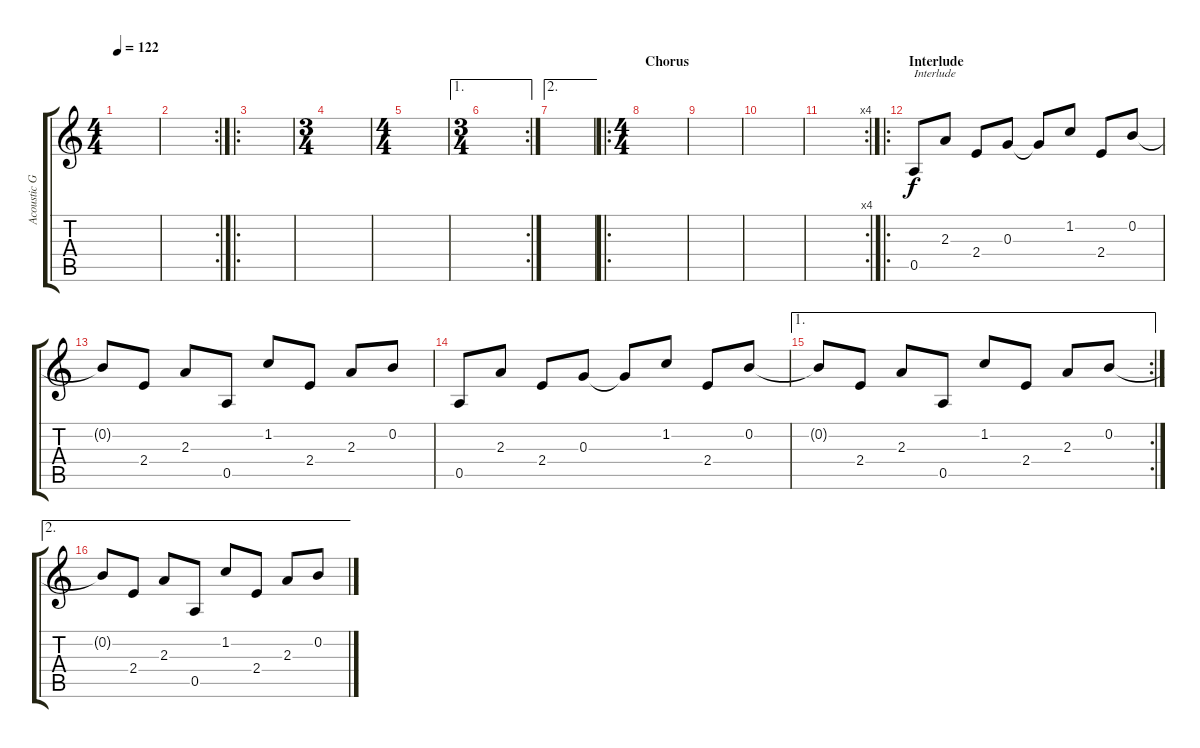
\track ("Acoustic Guitar" "Acoustic G") {instrument acousticguitarnylon}
\staff {score tabs}
\tuning (E4 B3 G3 D3 A2 E2) {hide}
\ts (4 4)
\tempo 122
\clef g2
\ks c
|
\rc 2
|
\ro
|
\ts (3 4)
|
\ts (4 4)
|
\ae 1
\rc 2
\ts (3 4)
|
\ae 2
|
\ro
\ts (4 4)
\section ("" "Chorus")
|
|
|
\rc 4
|
\ro
\section ("" "Interlude")
0.5.8{txt "Interlude"} 2.3.8 2.4.8 0.3.8 0.3{t}.8 1.2.8 2.4.8 0.2.8 |
0.2{t}.8 2.4.8 2.3.8 0.5.8 1.2.8 2.4.8 2.3.8 0.2.8 |
0.5.8 2.3.8 2.4.8 0.3.8 0.3{t}.8 1.2.8 2.4.8 0.2.8 |
\ae 1
\rc 2
0.2{t}.8 2.4.8 2.3.8 0.5.8 1.2.8 2.4.8 2.3.8 0.2.8 |
\ae 2
0.2{t}.8 2.4.8 2.3.8 0.5.8 1.2.8 2.4.8 2.3.8 0.2.8
